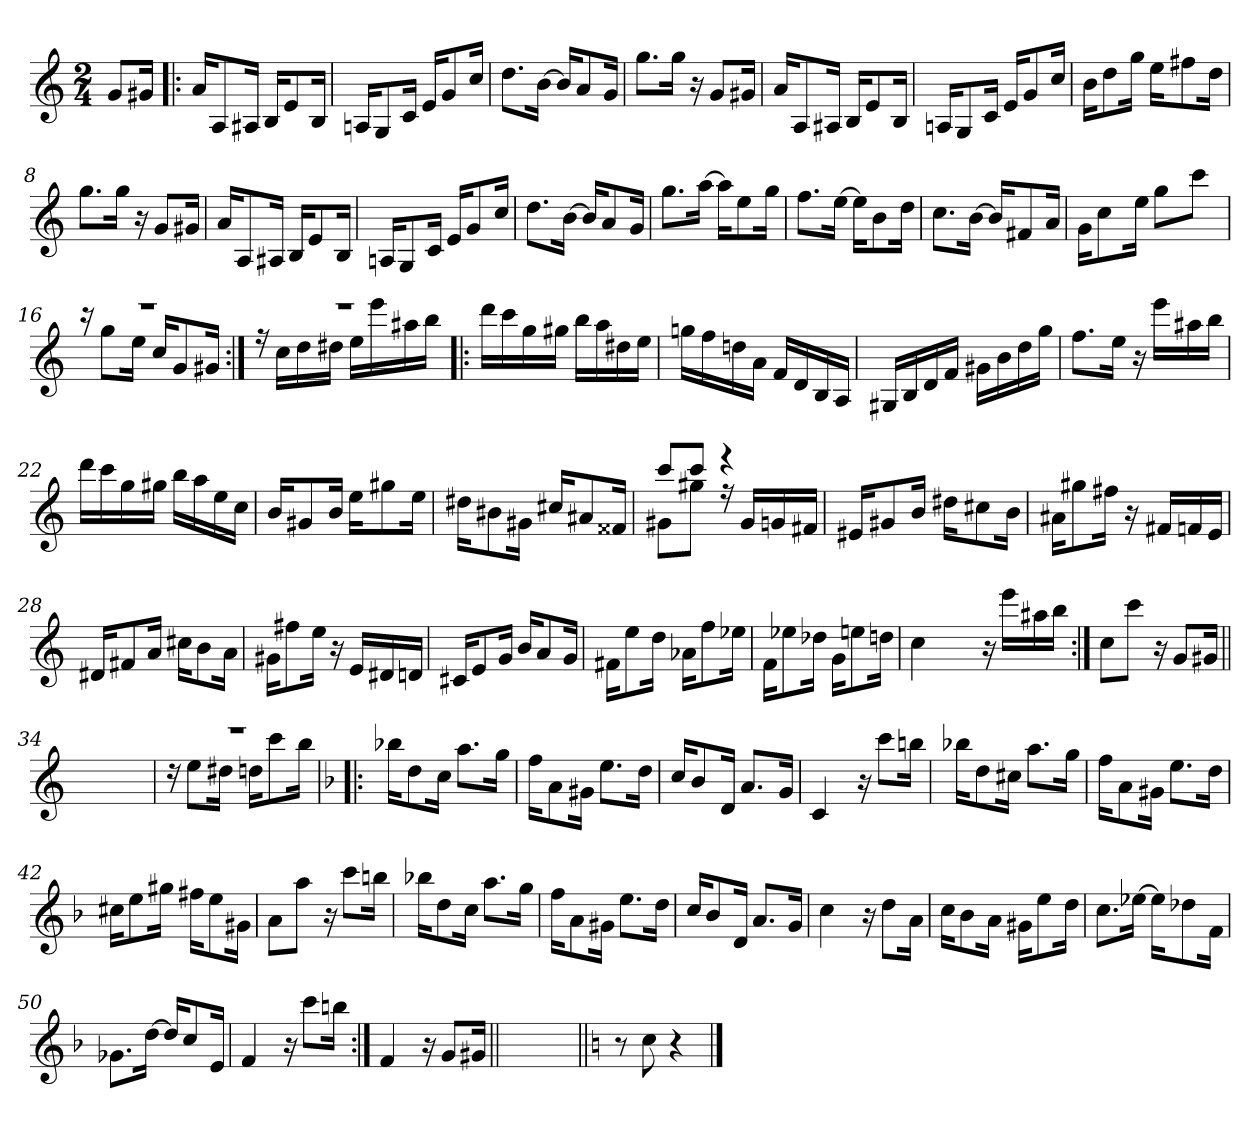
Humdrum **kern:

**kern
*part1
*staff1
*clefG2
*k[]
*C:
*M2/4
=
8g/L
16g#X/Jk
=1!|:
16a/KL
8A/
16A#X/Jk
16B/KL
8e/
16B/Jk
=2
16An/KL
8G/
16c/Jk
16e/KL
8g/
16cc/Jk
=3
8.dd\L
[16b\Jk
16b/KL]
8a/
16g/Jk
=4
8.gg\L
16gg\Jk
16r
8g/L
16g#X/Jk
!!LO:LB:g=z
=5
16a/KL
8A/
16A#X/Jk
16B/KL
8e/
16B/Jk
=6
16An/KL
8G/
16c/Jk
16e/KL
8g/
16cc/Jk
=7
16b\KL
8dd\
16gg\Jk
16ee\KL
8ff#X\
16dd\Jk
=8
8.gg\L
16gg\Jk
16r
8g/L
16g#X/Jk
!!LO:LB:g=z
=9
16a/KL
8A/
16A#X/Jk
16B/KL
8e/
16B/Jk
=10
16An/KL
8G/
16c/Jk
16e/KL
8g/
16cc/Jk
=11
8.dd\L
[>16b\Jk
16b/KL]
8a/
16g/Jk
=12
8.gg\L
[>16aa\Jk
16aa\KL]
8ee\
16gg\Jk
!!LO:LB:g=z
=13
8.ff\L
[>16ee\Jk
16ee\KL]
8b\
16dd\Jk
=14
8.cc\L
[16b\Jk
16b/KL]
8f#X/
16a/Jk
=15
*^
16g\KL	8ryy
8cc\	.
.	8ryy
16ee\Jk	.
8gg\L	16ryy
.	16ryy
8ccc\J	16ryy
.	16ryy
=16	=16
!	!LO:N:vis=1
16r	2rfff
8gg\L	.
16ee\Jk	.
16cc/KL	.
8g/	.
16g#X/Jk	.
!!LO:LB:g=z	!!
=17:|!	=17:|!
!	!LO:N:vis=1
16r	2rfff
16cc\LL	.
16dd\	.
16dd#X\JJ	.
16ee\LL	.
16eee\	.
16aa#X\	.
16bb\JJ	.
*v	*v
=18!|:
16ddd\LL
16ccc\
16gg\
16gg#X\JJ
16bb\LL
16aa\
16dd#X\
16ee\JJ
=19
16ggn\LL
16ff\
16ddn\
16a\JJ
16f/LL
16d/
16B/
16A/JJ
=20
16G#X/LL
16B/
16d/
16f/JJ
16g#X\LL
16b\
16dd\
16gg\JJ
!!LO:LB:g=z
=21
8.ff\L
16ee\Jk
16r
16eee\LL
16aa#X\
16bb\JJ
=22
16ddd\LL
16ccc\
16gg\
16gg#X\JJ
16bb\LL
16aa\
16ee\
16cc\JJ
=23
16b/KL
8g#X/
16b/Jk
16ee\KL
8gg#X\
16ee\Jk
=24
16dd#X\KL
8b#X\
16g#X\Jk
16cc#X/KL
8a#X/
16f##X/Jk
!!LO:LB:g=z
=25
*^
8g#X\L	8ccc!/L
8gg#X\J	8ccc!/J
16r	4rddd
16g#/LL	.
16gn/	.
16f#X/JJ	.
*v	*v
=26
16e#X/KL
8g#X/
16b/Jk
16dd#X\KL
8cc#X\
16b\Jk
=27
16a#X\KL
8gg#X\
16ff#X\Jk
16r
16f#X/LL
16fn/
16e/JJ
=28
16d#X/KL
8f#X/
16a/Jk
16cc#X\KL
8b\
16a\Jk
!!LO:LB:g=z
=29
16g#X\KL
8ff#X\
16ee\Jk
16r
16e/LL
16d#X/
16dn/JJ
=30
16c#X/KL
8e/
16g/Jk
16b/KL
8a/
16g/Jk
=31
16f#X\KL
8ee\
16dd\Jk
16a-X\KL
8ff\
16ee-X\Jk
=32
16f\KL
8ee-X\
16dd-X\Jk
16g\KL
8een\
16ddn\Jk
!!LO:LB:g=z
=33
*^
4cc\	16ryy
.	16ryy
.	16ryy
.	16ryy
16r	4ryy
16eee\LL	.
16aa#X\	.
16bb\JJ	.
*v	*v
=34:|!
8cc\L
8ccc\J
16r
8g/L
16g#X/Jk
=34X1||
*stria0
2ryy
!!LO:PB:g=z
=35
*stria5
*^
!	!LO:N:vis=1
16rdd	2rfff
8ee\L	.
16dd#X\Jk	.
16ddn\KL	.
8ccc\	.
16bb\Jk	.
*v	*v
=36!|:
*k[b-]
*F:
16bb-X\KL
8dd\
16cc\Jk
8.aa\L
16gg\Jk
=37
16ff\KL
8a\
16g#X\Jk
8.ee\L
16dd\Jk
=38
16cc/KL
8b-/
16d/Jk
8.a/L
16g/Jk
!!LO:LB:g=z
=39
4c/
16r
8ccc\L
16bbn\Jk
=40
16bb-X\KL
8dd\
16cc#X\Jk
8.aa\L
16gg\Jk
=41
16ff\KL
8a\
16g#X\Jk
8.ee\L
16dd\Jk
=42
16cc#X\KL
8ee\
16gg#X\Jk
16ff#X\KL
8ee\
16g#X\Jk
!!LO:LB:g=z
=43
8a\L
8aa\J
16r
8ccc\L
16bbn\Jk
=44
16bb-X\KL
8dd\
16cc\Jk
8.aa\L
16gg\Jk
=45
16ff\KL
8a\
16g#X\Jk
8.ee\L
16dd\Jk
=46
16cc/KL
8b-/
16d/Jk
8.a/L
16g/Jk
!!LO:LB:g=z
=47
4cc\
16r
8dd\L
16a\Jk
=48
16cc\KL
8b-\
16a\Jk
16g#X\KL
8ee\
16dd\Jk
=49
8.cc\L
[>16ee-X\Jk
16ee-\KL]
8dd-X\
16f\Jk
=50
8.g-X\L
[>16dd\Jk
16dd/KL]
8cc/
16e/Jk
!!LO:LB:g=z
=51
4f/
16r
8ccc\L
16bbn\Jk
=52:|!
4f/
16r
8g/L
16g#X/Jk
=53||
*stria0
2ryy
=54||
*stria5
*k[]
*C:
8r
8cc\
4r
==
*-
